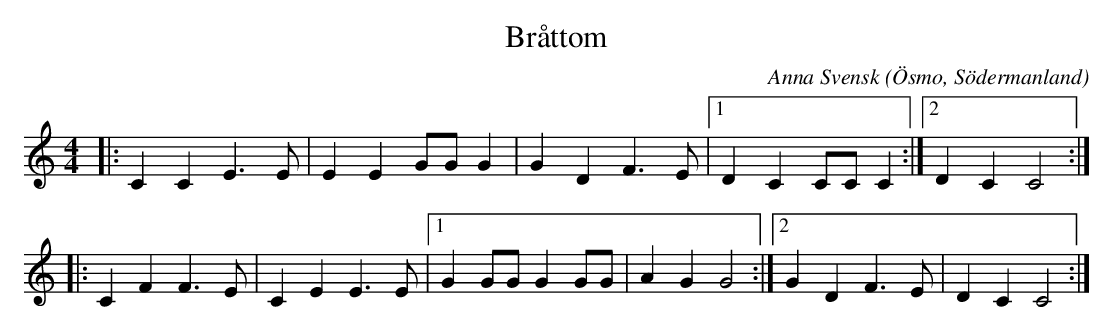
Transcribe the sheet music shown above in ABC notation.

X:1
T:Bråttom
C:Anna Svensk
O:Ösmo, Södermanland
M:4/4
L:1/8
Q: 150
K:C
|: C2C2 E3E | E2E2 GGG2 | G2D2 F3E  |1 D2C2 CCC2 :|2 D2C2 C4 :|
|: C2F2 F3E | C2E2 E3E  |1 G2GG G2GG | A2G2 G4    :|2 G2D2 F3E | D2C2 C4 :|
